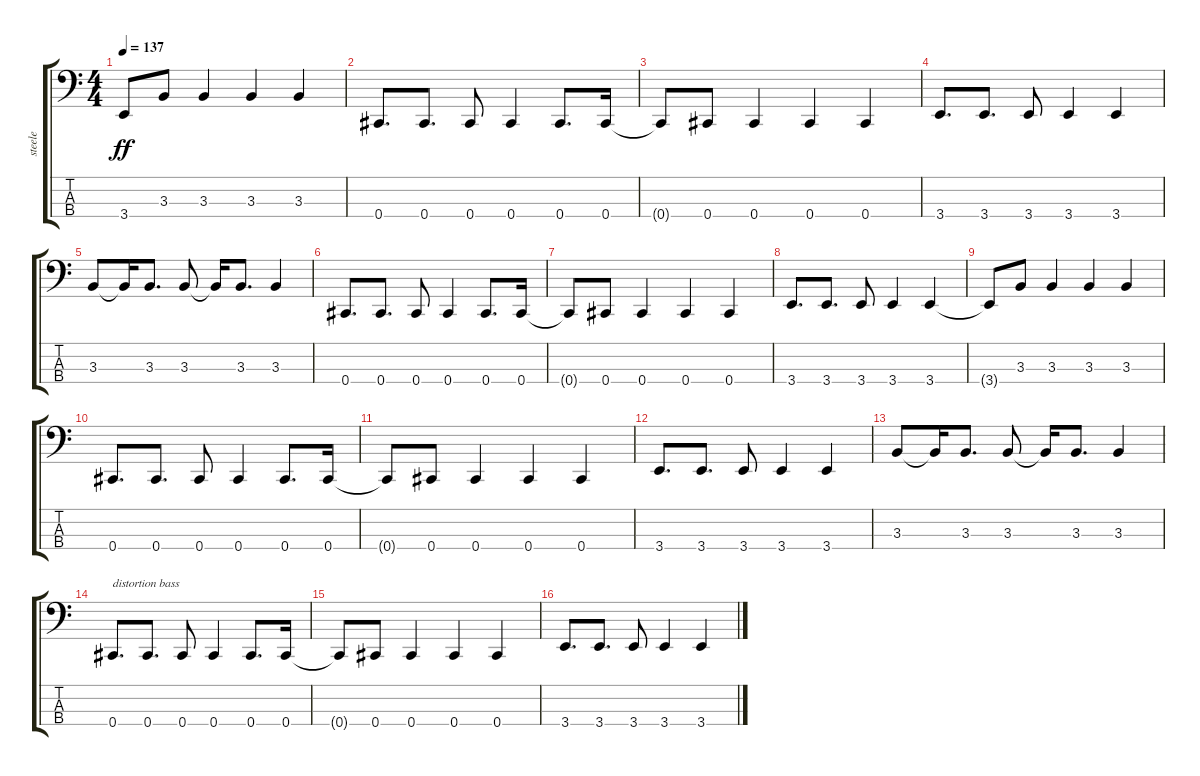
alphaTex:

\track ("steele" "steele") {instrument electricbasspick}
\staff {score tabs}
\tuning (Gb2 Db2 Ab1 Db1) {hide}
\ts (4 4)
\tempo 137
\clef f4
\ks c
3.4{t}.8{dy ff} 3.3.8 3.3.4 3.3.4 3.3.4 |
0.4.8{d} 0.4.8{d} 0.4.8 0.4.4 0.4.8{d} 0.4.16 |
0.4{t}.8 0.4.8 0.4.4 0.4.4 0.4.4 |
3.4.8{d} 3.4.8{d} 3.4.8 3.4.4 3.4.4 |
3.3.8 3.3{t}.16 3.3.8{d} 3.3.8 3.3{t}.16 3.3.8{d} 3.3.4 |
0.4.8{d} 0.4.8{d} 0.4.8 0.4.4 0.4.8{d} 0.4.16 |
0.4{t}.8 0.4.8 0.4.4 0.4.4 0.4.4 |
3.4.8{d} 3.4.8{d} 3.4.8 3.4.4 3.4.4 |
3.4{t}.8 3.3.8 3.3.4 3.3.4 3.3.4 |
0.4.8{d} 0.4.8{d} 0.4.8 0.4.4 0.4.8{d} 0.4.16 |
0.4{t}.8 0.4.8 0.4.4 0.4.4 0.4.4 |
3.4.8{d} 3.4.8{d} 3.4.8 3.4.4 3.4.4 |
3.3.8 3.3{t}.16 3.3.8{d} 3.3.8 3.3{t}.16 3.3.8{d} 3.3.4 |
0.4.8{d txt "distortion bass" instrument baritonesax} 0.4.8{d} 0.4.8 0.4.4 0.4.8{d} 0.4.16 |
0.4{t}.8 0.4.8 0.4.4 0.4.4 0.4.4 |
3.4.8{d} 3.4.8{d} 3.4.8 3.4.4 3.4.4
